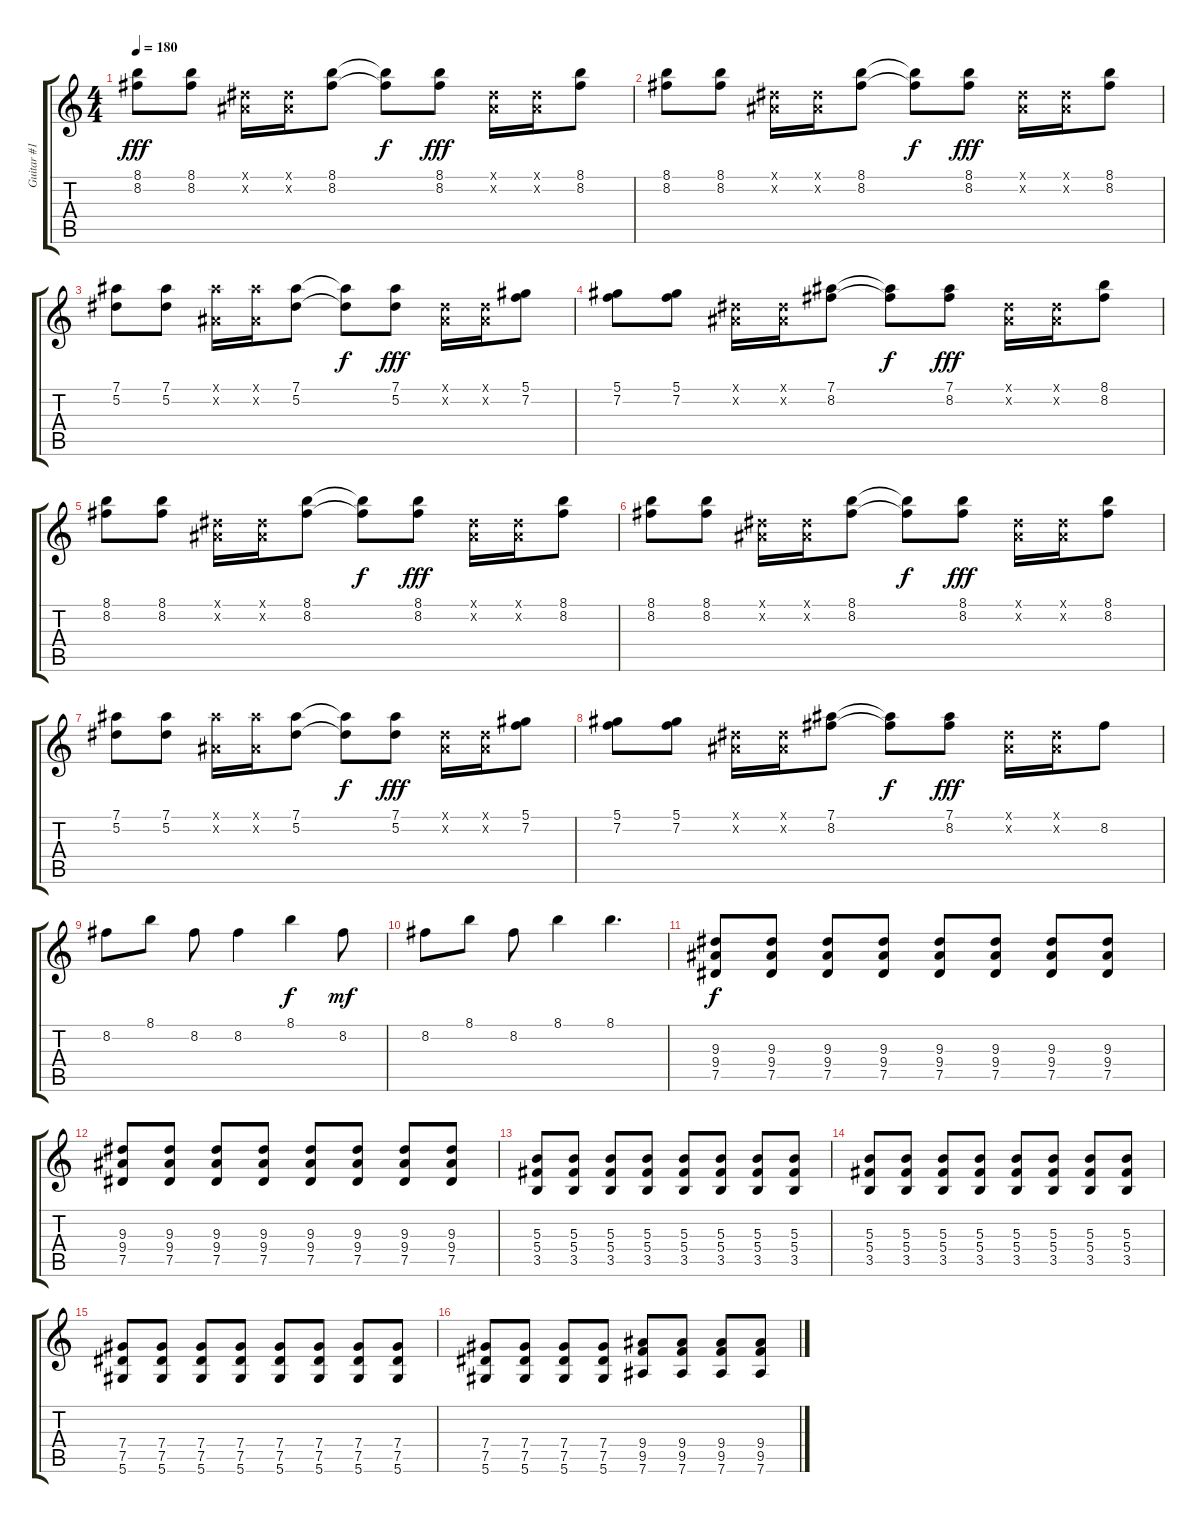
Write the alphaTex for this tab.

\track ("Guitar #1" "Guitar #1") {instrument distortionguitar}
\staff {score tabs}
\tuning (Eb4 Bb3 Gb3 Db3 Ab2 Eb2) {hide}
\ts (4 4)
\tempo 180
\clef g2
\ks c
(8.1 8.2).8{dy fff} (8.1 8.2).8 (0.1{x} 0.2{x}).16 (0.1{x} 0.2{x}).16 (8.1 8.2).8 (8.1{t} 8.2{t}).8{dy f} (8.1 8.2).8{dy fff} (0.1{x} 0.2{x}).16 (0.1{x} 0.2{x}).16 (8.1 8.2).8 |
(8.1 8.2).8 (8.1 8.2).8 (0.1{x} 0.2{x}).16 (0.1{x} 0.2{x}).16 (8.1 8.2).8 (8.1{t} 8.2{t}).8{dy f} (8.1 8.2).8{dy fff} (0.1{x} 0.2{x}).16 (0.1{x} 0.2{x}).16 (8.1 8.2).8 |
(7.1 5.2).8 (7.1 5.2).8 (7.1{x} 0.2{x}).16 (7.1{x} 0.2{x}).16 (7.1 5.2).8 (7.1{t} 5.2{t}).8{dy f} (7.1 5.2).8{dy fff} (0.1{x} 0.2{x}).16 (0.1{x} 0.2{x}).16 (5.1 7.2).8 |
(5.1 7.2).8 (5.1 7.2).8 (0.1{x} 0.2{x}).16 (0.1{x} 0.2{x}).16 (7.1 8.2).8 (7.1{t} 8.2{t}).8{dy f} (7.1 8.2).8{dy fff} (0.1{x} 0.2{x}).16 (0.1{x} 0.2{x}).16 (8.1 8.2).8 |
(8.1 8.2).8 (8.1 8.2).8 (0.1{x} 0.2{x}).16 (0.1{x} 0.2{x}).16 (8.1 8.2).8 (8.1{t} 8.2{t}).8{dy f} (8.1 8.2).8{dy fff} (0.1{x} 0.2{x}).16 (0.1{x} 0.2{x}).16 (8.1 8.2).8 |
(8.1 8.2).8 (8.1 8.2).8 (0.1{x} 0.2{x}).16 (0.1{x} 0.2{x}).16 (8.1 8.2).8 (8.1{t} 8.2{t}).8{dy f} (8.1 8.2).8{dy fff} (0.1{x} 0.2{x}).16 (0.1{x} 0.2{x}).16 (8.1 8.2).8 |
(7.1 5.2).8 (7.1 5.2).8 (7.1{x} 0.2{x}).16 (7.1{x} 0.2{x}).16 (7.1 5.2).8 (7.1{t} 5.2{t}).8{dy f} (7.1 5.2).8{dy fff} (0.1{x} 0.2{x}).16 (0.1{x} 0.2{x}).16 (5.1 7.2).8 |
(5.1 7.2).8 (5.1 7.2).8 (0.1{x} 0.2{x}).16 (0.1{x} 0.2{x}).16 (7.1 8.2).8 (7.1{t} 8.2{t}).8{dy f} (7.1 8.2).8{dy fff} (0.1{x} 0.2{x}).16 (0.1{x} 0.2{x}).16 8.2.8 |
8.2.8 8.1.8 8.2.8 8.2.4 8.1.4{dy f} 8.2.8{dy mf} |
8.2.8 8.1.8 8.2.8 8.1.4 8.1.4{d} |
(9.3 9.4 7.5).8{dy f} (9.3 9.4 7.5).8 (9.3 9.4 7.5).8 (9.3 9.4 7.5).8 (9.3 9.4 7.5).8 (9.3 9.4 7.5).8 (9.3 9.4 7.5).8 (9.3 9.4 7.5).8 |
(9.3 9.4 7.5).8 (9.3 9.4 7.5).8 (9.3 9.4 7.5).8 (9.3 9.4 7.5).8 (9.3 9.4 7.5).8 (9.3 9.4 7.5).8 (9.3 9.4 7.5).8 (9.3 9.4 7.5).8 |
(5.3 5.4 3.5).8 (5.3 5.4 3.5).8 (5.3 5.4 3.5).8 (5.3 5.4 3.5).8 (5.3 5.4 3.5).8 (5.3 5.4 3.5).8 (5.3 5.4 3.5).8 (5.3 5.4 3.5).8 |
(5.3 5.4 3.5).8 (5.3 5.4 3.5).8 (5.3 5.4 3.5).8 (5.3 5.4 3.5).8 (5.3 5.4 3.5).8 (5.3 5.4 3.5).8 (5.3 5.4 3.5).8 (5.3 5.4 3.5).8 |
(7.4 7.5 5.6).8 (7.4 7.5 5.6).8 (7.4 7.5 5.6).8 (7.4 7.5 5.6).8 (7.4 7.5 5.6).8 (7.4 7.5 5.6).8 (7.4 7.5 5.6).8 (7.4 7.5 5.6).8 |
(7.4 7.5 5.6).8 (7.4 7.5 5.6).8 (7.4 7.5 5.6).8 (7.4 7.5 5.6).8 (9.4 9.5 7.6).8 (9.4 9.5 7.6).8 (9.4 9.5 7.6).8 (9.4 9.5 7.6).8
